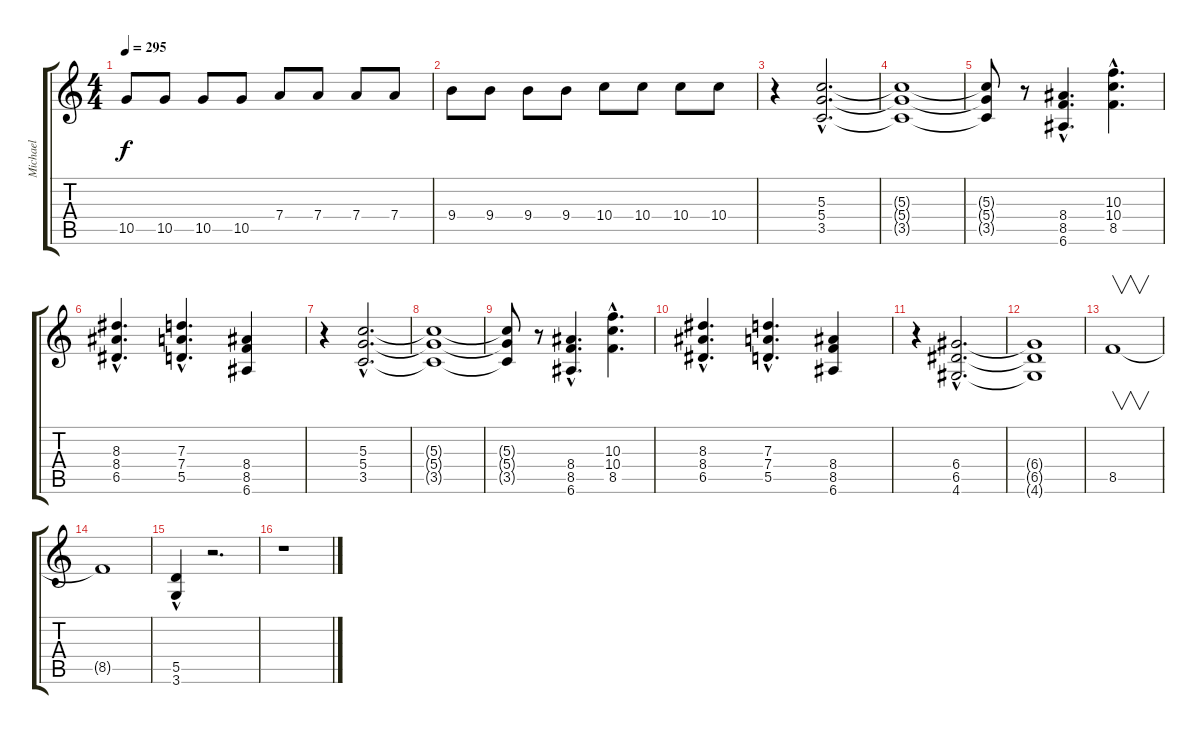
\track ("Michael" "Michael") {instrument overdrivenguitar}
\staff {score tabs}
\tuning (E4 B3 G3 D3 A2 E2) {hide}
\ts (4 4)
\tempo 295
\clef g2
\ks c
10.5.8{dy f} 10.5.8 10.5.8 10.5.8 7.4.8 7.4.8 7.4.8 7.4.8 |
9.4.8 9.4.8 9.4.8 9.4.8 10.4.8 10.4.8 10.4.8 10.4.8 |
r.4 (5.3{hac} 5.4 3.5).2{d} |
(5.3{t} 5.4{t} 3.5{t}).1 |
(5.3{t} 5.4{t} 3.5{t}).8 r.8 (8.4{hac} 8.5{hac} 6.6{hac}).4{d} (10.3{hac} 10.4{hac} 8.5{hac}).4{d} |
(8.3{hac} 8.4 6.5).4{d} (7.3{hac} 7.4{hac} 5.5{hac}).4{d} (8.4 8.5 6.6).4 |
r.4 (5.3{hac} 5.4 3.5).2{d} |
(5.3{t} 5.4{t} 3.5{t}).1 |
(5.3{t} 5.4{t} 3.5{t}).8 r.8 (8.4{hac} 8.5{hac} 6.6{hac}).4{d} (10.3{hac} 10.4{hac} 8.5{hac}).4{d} |
(8.3{hac} 8.4 6.5).4{d} (7.3{hac} 7.4{hac} 5.5{hac}).4{d} (8.4 8.5 6.6).4 |
r.4 (6.4{hac} 6.5 4.6).2{d} |
(6.4{t} 6.5{t} 4.6{t}).1 |
8.5.1{v} |
8.5{t}.1 |
(5.5{hac} 3.6{hac}).4 r.2{d} |
r.1
